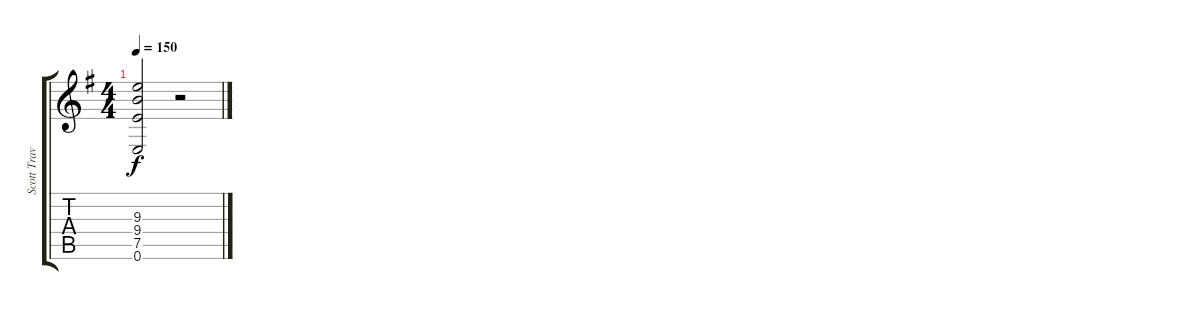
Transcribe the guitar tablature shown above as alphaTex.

\track ("Scott Travis" "Scott Trav") {instrument distortionguitar}
\staff {score tabs}
\tuning (E4 B3 G3 D3 A2 E2) {hide}
\ts (4 4)
\tempo 150
\clef g2
\ks g
(9.3 9.4 7.5 0.6).2{dy f} r.2
